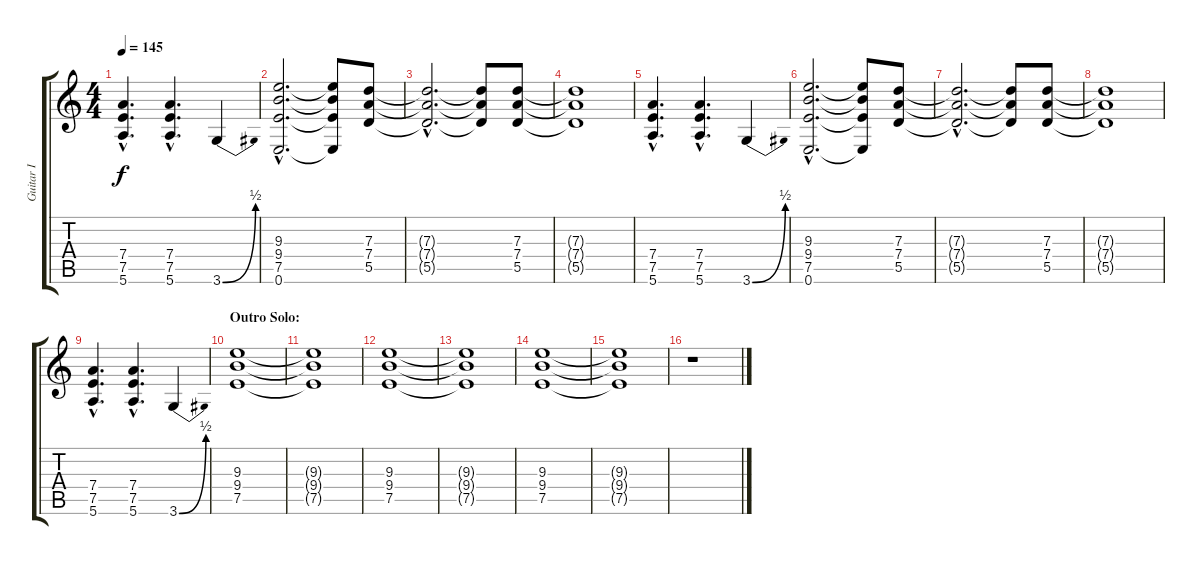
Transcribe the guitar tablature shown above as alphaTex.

\track ("Guitar I" "Guitar I") {instrument distortionguitar}
\staff {score tabs}
\tuning (E4 B3 G3 D3 A2 E2) {hide}
\ts (4 4)
\tempo 145
\clef g2
\ks c
(7.4{hac} 7.5{hac} 5.6{hac}).4{d dy f} (7.4{hac} 7.5{hac} 5.6{hac}).4{d} 3.6{be (bend 0 0 60 2)}.4 |
(9.3{hac} 9.4{hac} 7.5{hac} 0.6{hac}).2{d} (9.3{t} 9.4{t} 7.5{t} 0.6{t}).8 (7.3 7.4 5.5).8 |
(7.3{hac t} 7.4{hac t} 5.5{hac t}).2{d} (7.3{t} 7.4{t} 5.5{t}).8 (7.3 7.4 5.5).8 |
(7.3{t} 7.4{t} 5.5{t}).1 |
(7.4{hac} 7.5{hac} 5.6{hac}).4{d} (7.4{hac} 7.5{hac} 5.6{hac}).4{d} 3.6{be (bend 0 0 60 2)}.4 |
(9.3{hac} 9.4{hac} 7.5{hac} 0.6{hac}).2{d} (9.3{t} 9.4{t} 7.5{t} 0.6{t}).8 (7.3 7.4 5.5).8 |
(7.3{hac t} 7.4{hac t} 5.5{hac t}).2{d} (7.3{t} 7.4{t} 5.5{t}).8 (7.3 7.4 5.5).8 |
(7.3{t} 7.4{t} 5.5{t}).1 |
(7.4{hac} 7.5{hac} 5.6{hac}).4{d} (7.4{hac} 7.5{hac} 5.6{hac}).4{d} 3.6{be (bend 0 0 60 2)}.4 |
\section ("" "Outro Solo:")
(9.3 9.4 7.5).1 |
(9.3{t} 9.4{t} 7.5{t}).1 |
(9.3 9.4 7.5).1 |
(9.3{t} 9.4{t} 7.5{t}).1 |
(9.3 9.4 7.5).1 |
(9.3{t} 9.4{t} 7.5{t}).1 |
r.1
